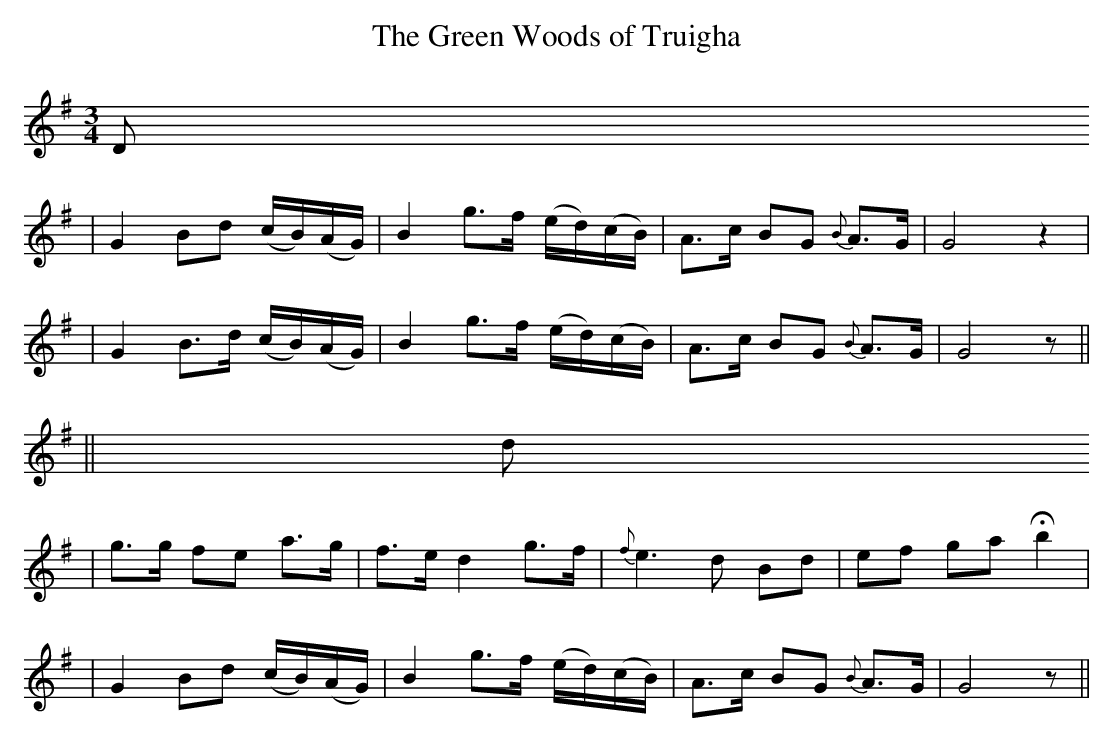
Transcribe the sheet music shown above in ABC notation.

X:1
T: The Green Woods of Truigha
M: 3/4
L: 1/8
K: G
D
| G2 Bd  (c/B/)(A/G/) | B2 g>f (e/d/)(c/B/) | A>c BG {B}A>G | G4 z2 |
| G2 B>d (c/B/)(A/G/) | B2 g>f (e/d/)(c/B/) | A>c BG {B}A>G | G4 z ||
|| d
| g>g fe a>g | f>e d2 g>f | {f}e3 d Bd | ef ga Hb2 |
| G2 Bd (c/B/)(A/G/) | B2 g>f (e/d/)(c/B/) | A>c BG {B}A>G | G4 z ||
